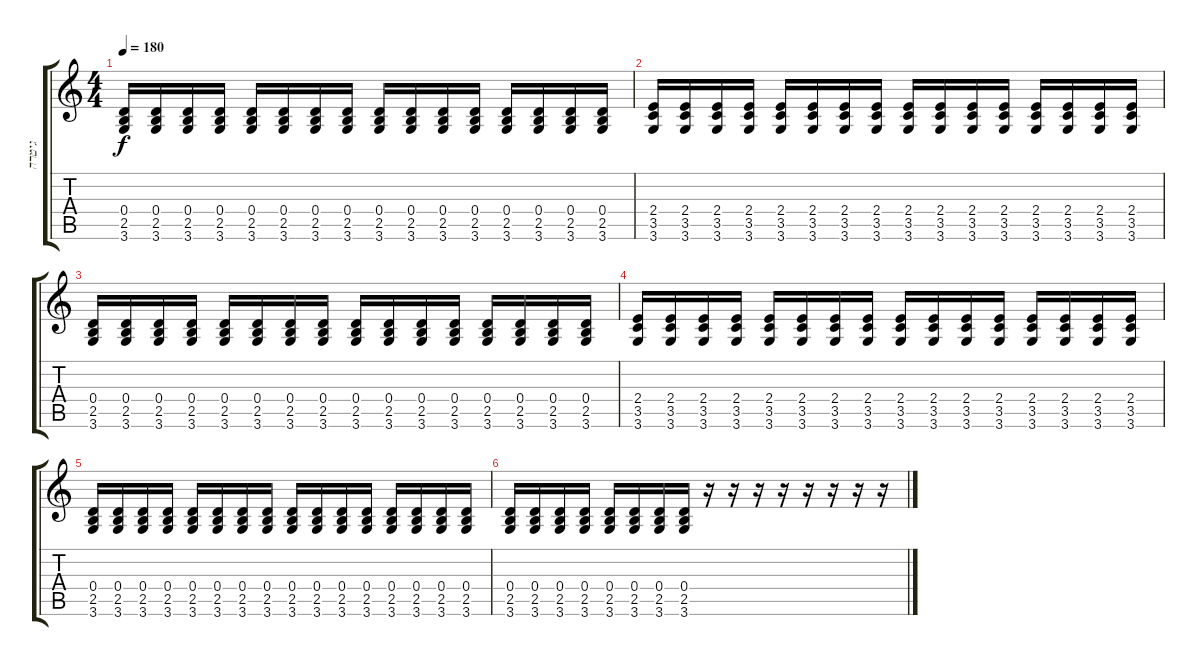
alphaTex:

\track ("גיטרה " "גיטרה ") {instrument distortionguitar}
\staff {score tabs}
\tuning (E4 B3 G3 D3 A2 E2) {hide}
\ts (4 4)
\tempo 180
\clef g2
\ks c
(0.4 2.5 3.6).16{dy f} (0.4 2.5 3.6).16 (0.4 2.5 3.6).16 (0.4 2.5 3.6).16 (0.4 2.5 3.6).16 (0.4 2.5 3.6).16 (0.4 2.5 3.6).16 (0.4 2.5 3.6).16 (0.4 2.5 3.6).16 (0.4 2.5 3.6).16 (0.4 2.5 3.6).16 (0.4 2.5 3.6).16 (0.4 2.5 3.6).16 (0.4 2.5 3.6).16 (0.4 2.5 3.6).16 (0.4 2.5 3.6).16 |
(2.4 3.5 3.6).16 (2.4 3.5 3.6).16 (2.4 3.5 3.6).16 (2.4 3.5 3.6).16 (2.4 3.5 3.6).16 (2.4 3.5 3.6).16 (2.4 3.5 3.6).16 (2.4 3.5 3.6).16 (2.4 3.5 3.6).16 (2.4 3.5 3.6).16 (2.4 3.5 3.6).16 (2.4 3.5 3.6).16 (2.4 3.5 3.6).16 (2.4 3.5 3.6).16 (2.4 3.5 3.6).16 (2.4 3.5 3.6).16 |
(0.4 2.5 3.6).16 (0.4 2.5 3.6).16 (0.4 2.5 3.6).16 (0.4 2.5 3.6).16 (0.4 2.5 3.6).16 (0.4 2.5 3.6).16 (0.4 2.5 3.6).16 (0.4 2.5 3.6).16 (0.4 2.5 3.6).16 (0.4 2.5 3.6).16 (0.4 2.5 3.6).16 (0.4 2.5 3.6).16 (0.4 2.5 3.6).16 (0.4 2.5 3.6).16 (0.4 2.5 3.6).16 (0.4 2.5 3.6).16 |
(2.4 3.5 3.6).16 (2.4 3.5 3.6).16 (2.4 3.5 3.6).16 (2.4 3.5 3.6).16 (2.4 3.5 3.6).16 (2.4 3.5 3.6).16 (2.4 3.5 3.6).16 (2.4 3.5 3.6).16 (2.4 3.5 3.6).16 (2.4 3.5 3.6).16 (2.4 3.5 3.6).16 (2.4 3.5 3.6).16 (2.4 3.5 3.6).16 (2.4 3.5 3.6).16 (2.4 3.5 3.6).16 (2.4 3.5 3.6).16 |
(0.4 2.5 3.6).16 (0.4 2.5 3.6).16 (0.4 2.5 3.6).16 (0.4 2.5 3.6).16 (0.4 2.5 3.6).16 (0.4 2.5 3.6).16 (0.4 2.5 3.6).16 (0.4 2.5 3.6).16 (0.4 2.5 3.6).16 (0.4 2.5 3.6).16 (0.4 2.5 3.6).16 (0.4 2.5 3.6).16 (0.4 2.5 3.6).16 (0.4 2.5 3.6).16 (0.4 2.5 3.6).16 (0.4 2.5 3.6).16 |
(0.4 2.5 3.6).16 (0.4 2.5 3.6).16 (0.4 2.5 3.6).16 (0.4 2.5 3.6).16 (0.4 2.5 3.6).16 (0.4 2.5 3.6).16 (0.4 2.5 3.6).16 (0.4 2.5 3.6).16 r.16 r.16 r.16 r.16 r.16 r.16 r.16 r.16
